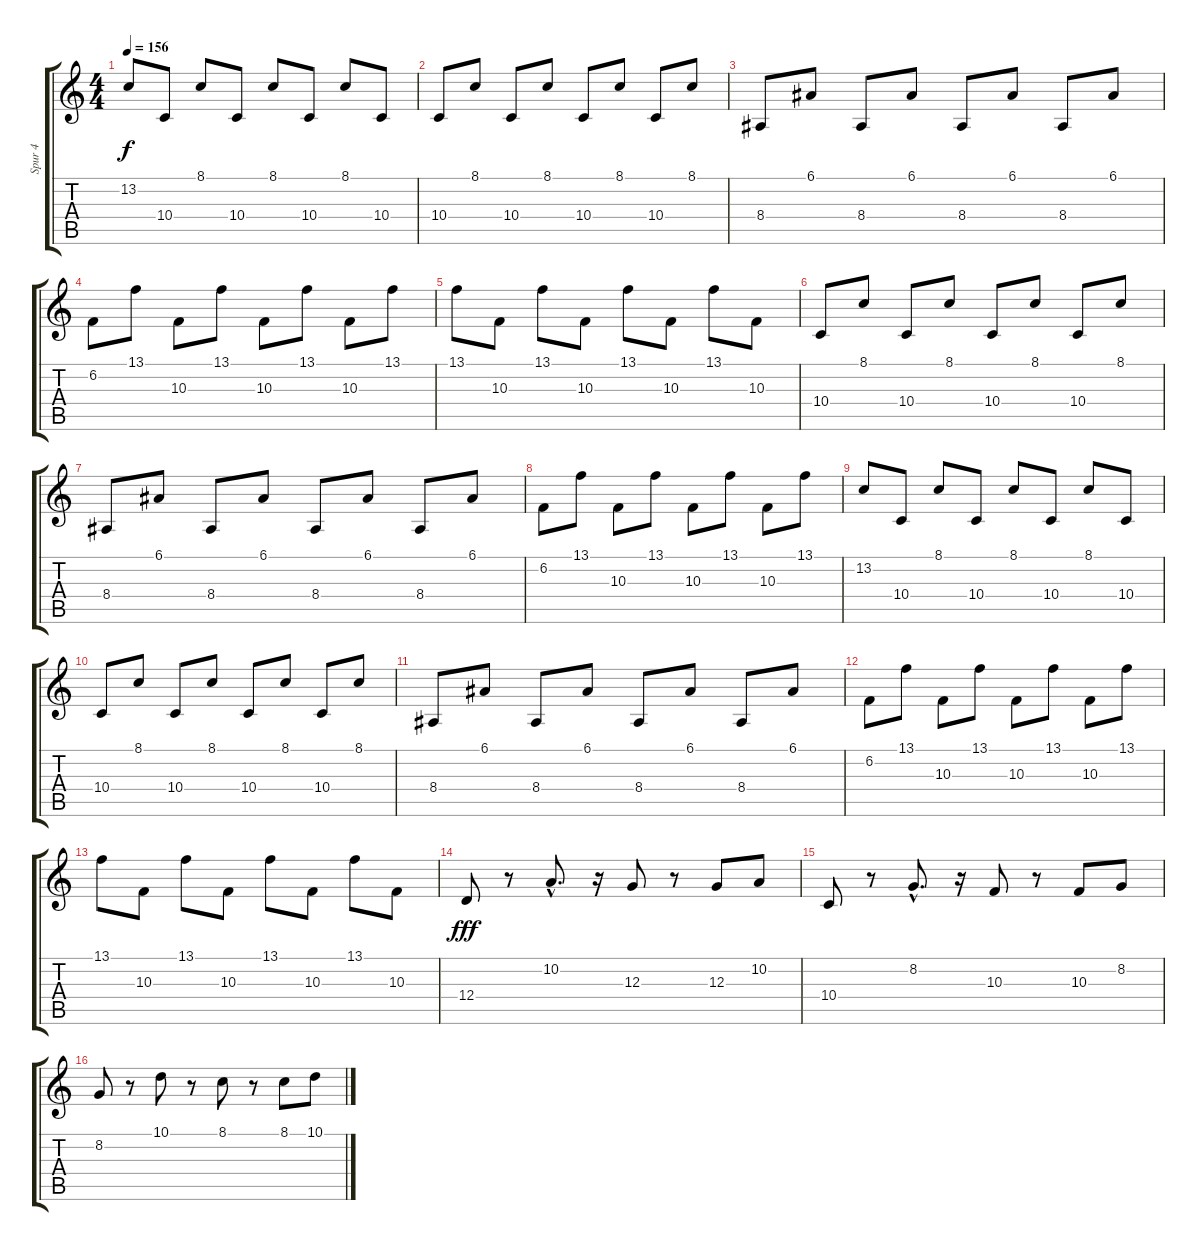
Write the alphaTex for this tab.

\track ("Spur 4" "Spur 4") {instrument lead2sawtooth}
\staff {score tabs}
\tuning (E4 B3 G3 D3 A2 E2) {hide}
\ts (4 4)
\tempo 156
\clef g2
\ks c
13.2.8{dy f} 10.4.8 8.1.8 10.4.8 8.1.8 10.4.8 8.1.8 10.4.8 |
10.4.8 8.1.8 10.4.8 8.1.8 10.4.8 8.1.8 10.4.8 8.1.8 |
8.4.8 6.1.8 8.4.8 6.1.8 8.4.8 6.1.8 8.4.8 6.1.8 |
6.2.8 13.1.8 10.3.8 13.1.8 10.3.8 13.1.8 10.3.8 13.1.8 |
13.1.8 10.3.8 13.1.8 10.3.8 13.1.8 10.3.8 13.1.8 10.3.8 |
10.4.8 8.1.8 10.4.8 8.1.8 10.4.8 8.1.8 10.4.8 8.1.8 |
8.4.8 6.1.8 8.4.8 6.1.8 8.4.8 6.1.8 8.4.8 6.1.8 |
6.2.8 13.1.8 10.3.8 13.1.8 10.3.8 13.1.8 10.3.8 13.1.8 |
13.2.8 10.4.8 8.1.8 10.4.8 8.1.8 10.4.8 8.1.8 10.4.8 |
10.4.8 8.1.8 10.4.8 8.1.8 10.4.8 8.1.8 10.4.8 8.1.8 |
8.4.8 6.1.8 8.4.8 6.1.8 8.4.8 6.1.8 8.4.8 6.1.8 |
6.2.8 13.1.8 10.3.8 13.1.8 10.3.8 13.1.8 10.3.8 13.1.8 |
13.1.8 10.3.8 13.1.8 10.3.8 13.1.8 10.3.8 13.1.8 10.3.8 |
12.4.8{dy fff} r.8 10.2{hac}.8{d} r.16 12.3.8 r.8 12.3.8 10.2.8 |
10.4.8 r.8 8.2{hac}.8{d} r.16 10.3.8 r.8 10.3.8 8.2.8 |
8.2.8 r.8 10.1.8 r.8 8.1.8 r.8 8.1.8 10.1.8
